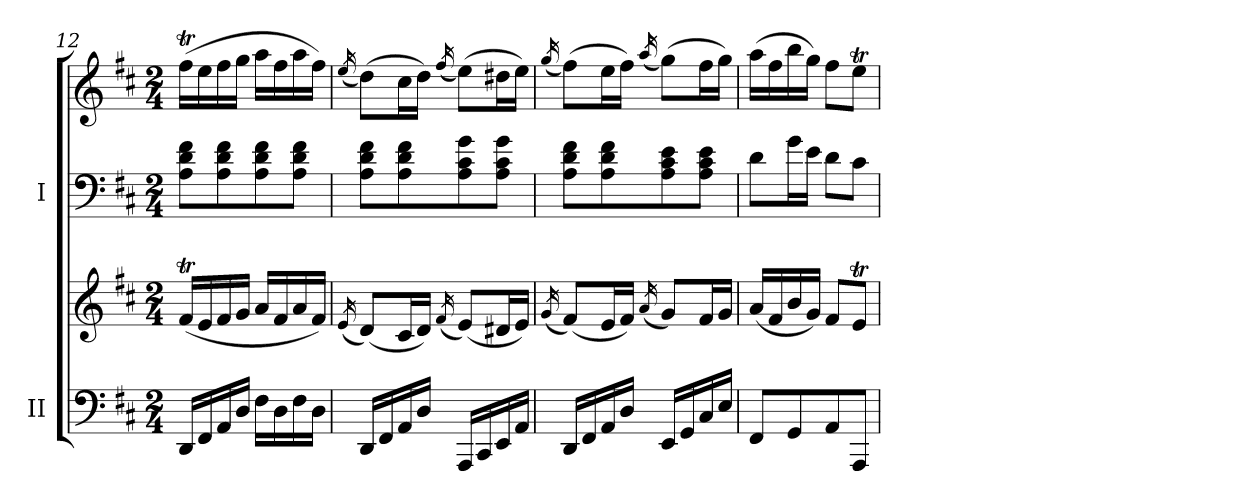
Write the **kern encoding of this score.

**kern	**kern	**kern	**kern
*part2	*part2	*part1	*part1
*staff4	*staff3	*staff2	*staff1
*I"II	*	*I"I	*
*I'II	*	*I'I	*
*clefF4	*clefG2	*clefF4	*clefG2
*k[f#c#]	*k[f#c#]	*k[f#c#]	*k[f#c#]
*M2/4	*M2/4	*M2/4	*M2/4
=12	=12	=12	=12
16DD/LL	(<16f#t/LL	8A\ 8d\ 8f#\L	(>16ff#t\LL
16FF#/	16e/	.	16ee\
16AA/	16f#/	8A\ 8d\ 8f#\	16ff#\
16D/JJ	16g/JJ	.	16gg\JJ
16F#\LL	16a/LL	8A\ 8d\ 8f#\	16aa\LL
16D\	16f#/	.	16ff#\
16F#\	16a/	8A\ 8d\ 8f#\J	16aa\
16D\JJ	16f#/JJ)	.	16ff#\JJ)
=13	=13	=13	=13
.	(<16qe/	.	(<16qee/
16DD/LL	(<8d/L)	8A\ 8d\ 8f#\L	(>8dd\L)
16FF#/	.	.	.
16AA/	16c#/L	8A\ 8d\ 8f#\	16cc#\L
16D/JJ	16d/JJ)	.	16dd\JJ)
.	(<16qf#/	.	(<16qff#/
16AAA/LL	(<8e/L)	8A\ 8c#\ 8g\	(>8ee\L)
16CC#/	.	.	.
16EE/	16d#X/L	8A\ 8c#\ 8g\J	16dd#X\L
16AA/JJ	16e/JJ)	.	16ee\JJ)
=14	=14	=14	=14
.	(<16qg/	.	(<16qgg/
16DD/LL	(<8f#/L)	8A\ 8d\ 8f#\L	(>8ff#\L)
16FF#/	.	.	.
16AA/	16e/L	8A\ 8d\ 8f#\	16ee\L
16D/JJ	16f#/JJ)	.	16ff#\JJ)
.	(<16qa/	.	(<16qaa/
16EE/LL	8g/L)	8A\ 8c#\ 8e\	(>8gg\L)
16GG/	.	.	.
16C#/	16f#/L	8A\ 8c#\ 8e\J	16ff#\L
16E/JJ	16g/JJ	.	16gg\JJ)
!!LO:PB:g=z
=15	=15	=15	=15
8FF#/L	(<16a/LL	8d\L	(>16aa\LL
.	16f#/	.	16ff#\
8GG/	16b/	16g\L	16bb\
.	16g/JJ)	16e\JJ	16gg\JJ)
8AA/	8f#/L	8d\L	8ff#\L
8AAA/J	8eT/J	8c#\J	8eeT\J
=	=	=	=
*-	*-	*-	*-
